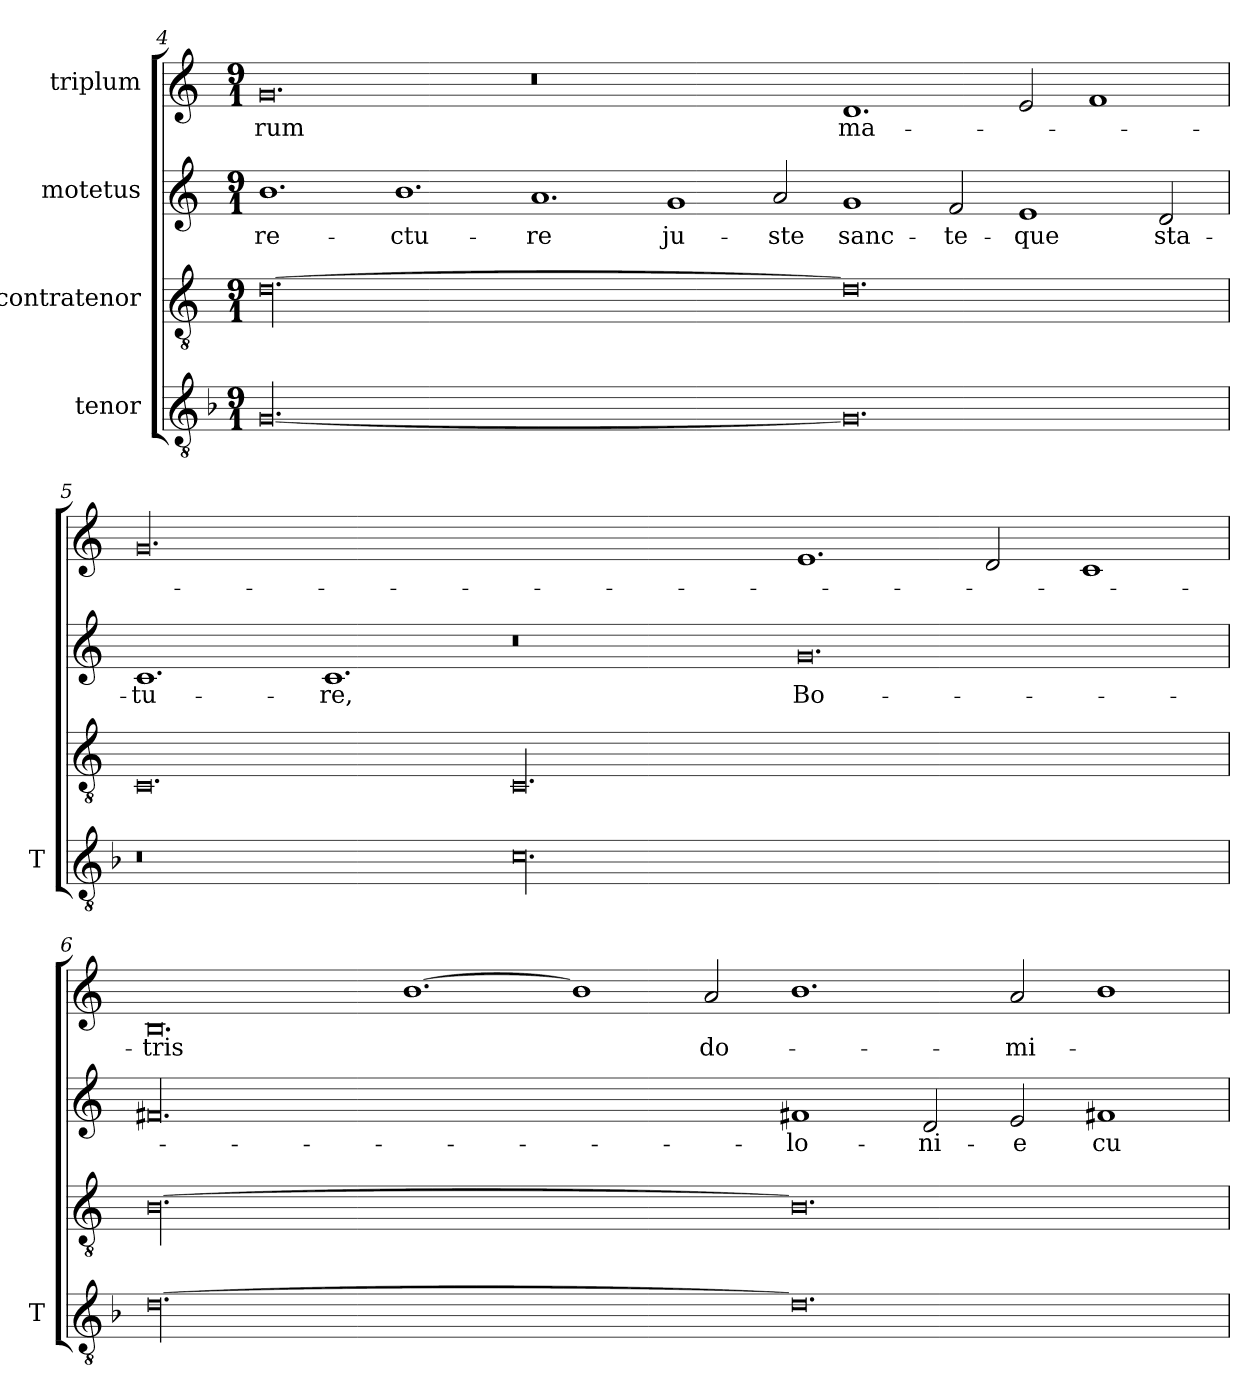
**kern	**kern	**kern	**text	**kern	**text
*part4	*part3	*part2	*part2	*part1	*part1
*staff4	*staff3	*staff2	*staff2	*staff1	*staff1
*I"tenor	*I"contratenor	*I"motetus	*	*I"triplum	*
*I'T	*	*	*	*	*
!!LO:PB:g=z
*clefGv2	*clefGv2	*clefG2	*	*clefG2	*
*k[b-]	*k[]	*k[]	*	*k[]	*
*F:	*C:	*C:	*	*C:	*
*M9/1	*M9/1	*M9/1	*	*M9/1	*
=4	=4	=4	=4	=4	=4
[00.G/	[00.d\	1.b\	re-	0.g/	-rum
.	.	1.b\	-ctu-	.	.
.	.	1.a/	-re	0.r	.
.	.	1g/	ju-	.	.
.	.	2a/	-ste	.	.
0.G/]	0.d\]	1g/	sanc-	1.d/	ma-
.	.	2f/	-te-	.	.
.	.	1e/	-que	2e/	.
.	.	.	.	1f/	.
.	.	2d/	sta-	.	.
=5	=5	=5	=5	=5	=5
0.r	0.C/	1.c/	-tu-	00.g/	.
.	.	1.c/	-re,	.	.
00.c\	00.C/	0.r	.	.	.
.	.	0.g/	Bo-	1.e/	.
.	.	.	.	2d/	.
.	.	.	.	1c/	.
=6	=6	=6	=6	=6	=6
[00.d\	[00.B\	00.f#X/	.	0.B/	-tris
.	.	.	.	[1.b\	.
.	.	.	.	1b\]	.
.	.	.	.	2a/	do-
0.d\]	0.B\]	1f#X/	-lo-	1.b\	.
.	.	2d/	-ni-	.	.
.	.	2e/	-e	2a/	-mi-
.	.	1f#X/	cu-	1b\	.
=	=	=	=	=	=
*-	*-	*-	*-	*-	*-
